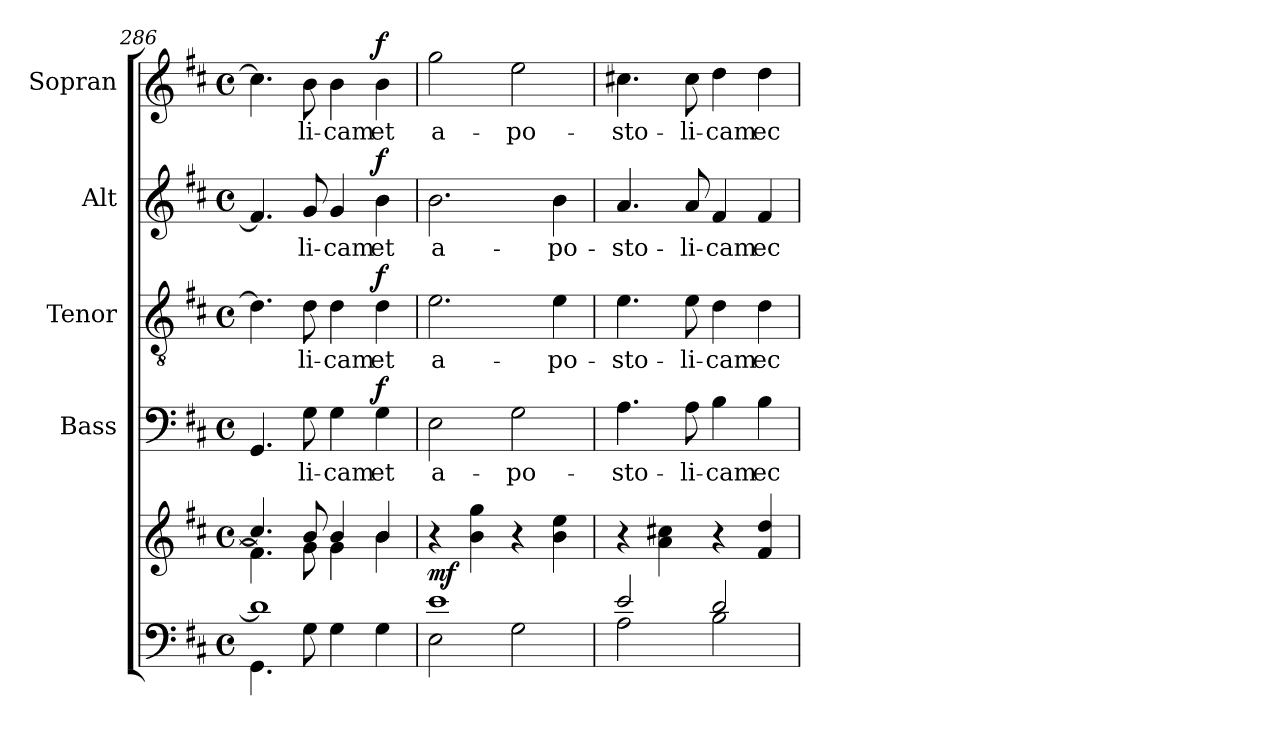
**kern	**kern	**dynam	**kern	**text	**dynam	**kern	**text	**dynam	**kern	**text	**dynam	**kern	**text	**dynam
*part5	*part5	*part5	*part4	*part4	*part4	*part3	*part3	*part3	*part2	*part2	*part2	*part1	*part1	*part1
*staff6	*staff5	*staff5/6	*staff4	*staff4	*staff4	*staff3	*staff3	*staff3	*staff2	*staff2	*staff2	*staff1	*staff1	*staff1
*	*	*	*I"Bass	*	*	*I"Tenor	*	*	*I"Alt	*	*	*I"Sopran	*	*
*	*	*	*I'B.	*	*	*I'T.	*	*	*I'A.	*	*	*I'S.	*	*
*clefF4	*clefG2	*	*clefF4	*	*	*clefGv2	*	*	*clefG2	*	*	*clefG2	*	*
*k[f#c#]	*k[f#c#]	*	*k[f#c#]	*	*	*k[f#c#]	*	*	*k[f#c#]	*	*	*k[f#c#]	*	*
*D:	*D:	*	*D:	*	*	*D:	*	*	*D:	*	*	*D:	*	*
*M4/4	*M4/4	*	*M4/4	*	*	*M4/4	*	*	*M4/4	*	*	*M4/4	*	*
*met(c)	*met(c)	*	*met(c)	*	*	*met(c)	*	*	*met(c)	*	*	*met(c)	*	*
=286	=286	=286	=286	=286	=286	=286	=286	=286	=286	=286	=286	=286	=286	=286
*^	*^	*	*	*	*	*	*	*	*	*	*	*	*	*
1d]	4.GG\	4.cc/]	4.f#\]	.	4.GG/	.	.	4.d\]	.	.	4.f#/]	.	.	4.cc\]	.	.
!	!	!	!	!	!	!LO:LY:b	!	!	!LO:LY:b	!	!	!LO:LY:b	!	!	!LO:LY:b	!
.	8G\	8b/	8g\	.	8G\	-li-	.	8d\	-li-	.	8g/	-li-	.	8b\	-li-	.
!	!	!	!	!	!	!LO:LY:b	!	!	!LO:LY:b	!	!	!LO:LY:b	!	!	!LO:LY:b	!
.	4G\	4b/	4g\	.	4G\	-cam	.	4d\	-cam	.	4g/	-cam	.	4b\	-cam	.
!	!	!	!	!	!	!LO:LY:b	!LO:DY:a	!	!LO:LY:b	!LO:DY:a	!	!LO:LY:b	!LO:DY:a	!	!LO:LY:b	!LO:DY:a
.	4G\	4b/	4b\	.	4G\	et	f	4d\	et	f	4b\	et	f	4b\	et	f
=287	=287	=287	=287	=287	=287	=287	=287	=287	=287	=287	=287	=287	=287	=287	=287	=287
!	!	!	!	!LO:DY:b	!	!LO:LY:b	!	!	!LO:LY:b	!	!	!LO:LY:b	!	!	!LO:LY:b	!
*	*	*v	*v	*	*	*	*	*	*	*	*	*	*	*	*	*
1e	2E\	4r	mf	2E\	a-	.	2.e\	a-	.	2.b\	a-	.	2gg\	a-	.
.	.	4b\ 4gg\	.	.	.	.	.	.	.	.	.	.	.	.	.
!	!	!	!	!	!LO:LY:b	!	!	!	!	!	!	!	!	!LO:LY:b	!
.	2G\	4r	.	2G\	-po-	.	.	.	.	.	.	.	2ee\	-po-	.
!	!	!	!	!	!	!	!	!LO:LY:b	!	!	!LO:LY:b	!	!	!	!
.	.	4b\ 4ee\	.	.	.	.	4e\	-po-	.	4b\	-po-	.	.	.	.
=288	=288	=288	=288	=288	=288	=288	=288	=288	=288	=288	=288	=288	=288	=288	=288
!	!	!	!	!	!LO:LY:b	!	!	!LO:LY:b	!	!	!LO:LY:b	!	!	!LO:LY:b	!
2e/	2A\	4r	.	4.A\	-sto-	.	4.e\	-sto-	.	4.a/	-sto-	.	4.cc#X\	-sto-	.
.	.	4a\ 4cc#X\	.	.	.	.	.	.	.	.	.	.	.	.	.
!	!	!	!	!	!LO:LY:b	!	!	!LO:LY:b	!	!	!LO:LY:b	!	!	!LO:LY:b	!
.	.	.	.	8A\	-li-	.	8e\	-li-	.	8a/	-li-	.	8cc#\	-li-	.
!	!	!	!	!	!LO:LY:b	!	!	!LO:LY:b	!	!	!LO:LY:b	!	!	!LO:LY:b	!
2d/	2B\	4r	.	4B\	-cam	.	4d\	-cam	.	4f#/	-cam	.	4dd\	-cam	.
!	!	!	!	!	!LO:LY:b	!	!	!LO:LY:b	!	!	!LO:LY:b	!	!	!LO:LY:b	!
.	.	4f#/ 4dd/	.	4B\	ec-	.	4d\	ec-	.	4f#/	ec-	.	4dd\	ec-	.
*v	*v	*	*	*	*	*	*	*	*	*	*	*	*	*	*
=	=	=	=	=	=	=	=	=	=	=	=	=	=	=
*-	*-	*-	*-	*-	*-	*-	*-	*-	*-	*-	*-	*-	*-	*-
